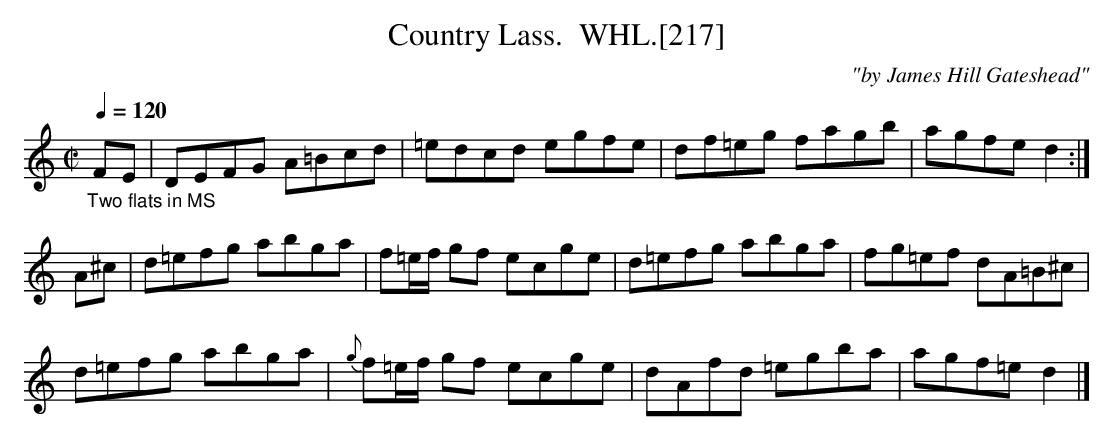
X:1
T:Country Lass.  WHL.[217]
C: "by James Hill Gateshead"
M:C|
L:1/8
Q:1/4=120
K:Ddor
"_Two flats in MS"FE|DEFG A=Bcd|=edcd egfe|df=eg fagb|agfe d2 :|
A^c|d=efg abga|f=e/f/ gf ecge|d=efg abga|fg=ef dA=B^c|
d=efg abga|{g}f=e/f/ gf ecge|dAfd =egba|agf=e d2 |]
